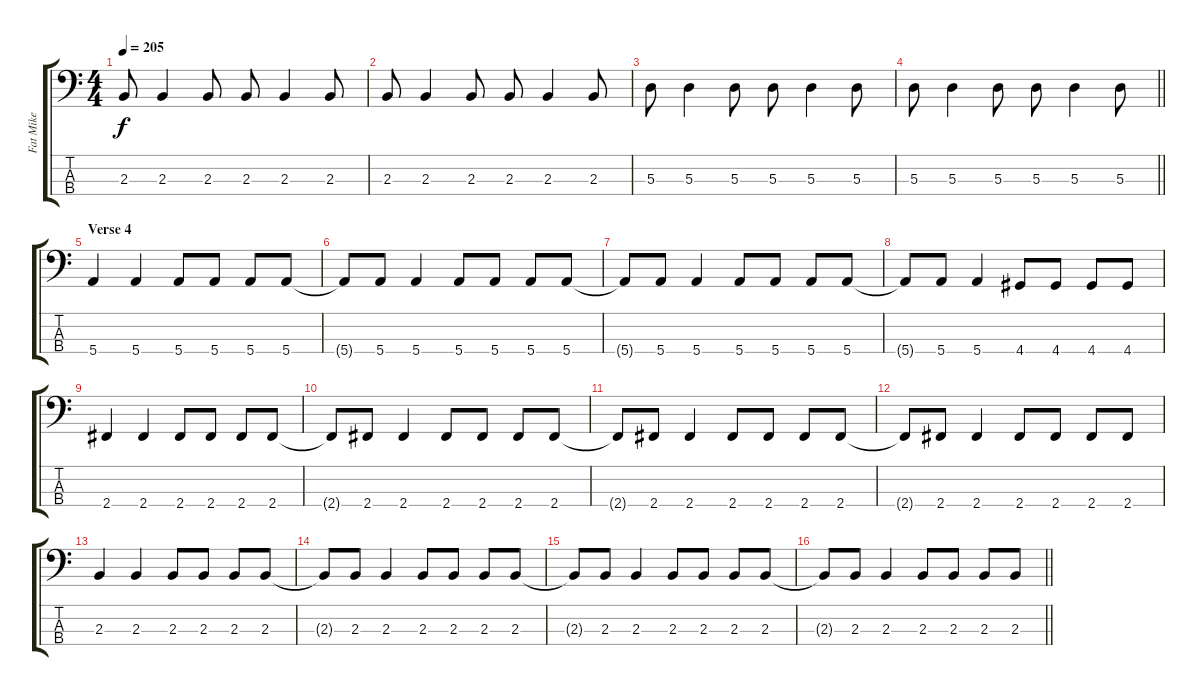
\track ("Fat Mike" "Fat Mike") {instrument electricbasspick}
\staff {score tabs}
\tuning (G2 D2 A1 E1) {hide}
\ts (4 4)
\tempo 205
\clef f4
\ks c
2.3.8{dy f} 2.3.4 2.3.8 2.3.8 2.3.4 2.3.8 |
2.3.8 2.3.4 2.3.8 2.3.8 2.3.4 2.3.8 |
5.3.8 5.3.4 5.3.8 5.3.8 5.3.4 5.3.8 |
\barLineRight lightlight
5.3.8 5.3.4 5.3.8 5.3.8 5.3.4 5.3.8 |
\section ("" "Verse 4")
5.4.4 5.4.4 5.4.8 5.4.8 5.4.8 5.4.8 |
5.4{t}.8 5.4.8 5.4.4 5.4.8 5.4.8 5.4.8 5.4.8 |
5.4{t}.8 5.4.8 5.4.4 5.4.8 5.4.8 5.4.8 5.4.8 |
5.4{t}.8 5.4.8 5.4.4 4.4.8 4.4.8 4.4.8 4.4.8 |
2.4.4 2.4.4 2.4.8 2.4.8 2.4.8 2.4.8 |
2.4{t}.8 2.4.8 2.4.4 2.4.8 2.4.8 2.4.8 2.4.8 |
2.4{t}.8 2.4.8 2.4.4 2.4.8 2.4.8 2.4.8 2.4.8 |
2.4{t}.8 2.4.8 2.4.4 2.4.8 2.4.8 2.4.8 2.4.8 |
2.3.4 2.3.4 2.3.8 2.3.8 2.3.8 2.3.8 |
2.3{t}.8 2.3.8 2.3.4 2.3.8 2.3.8 2.3.8 2.3.8 |
2.3{t}.8 2.3.8 2.3.4 2.3.8 2.3.8 2.3.8 2.3.8 |
\barLineRight lightlight
2.3{t}.8 2.3.8 2.3.4 2.3.8 2.3.8 2.3.8 2.3.8
